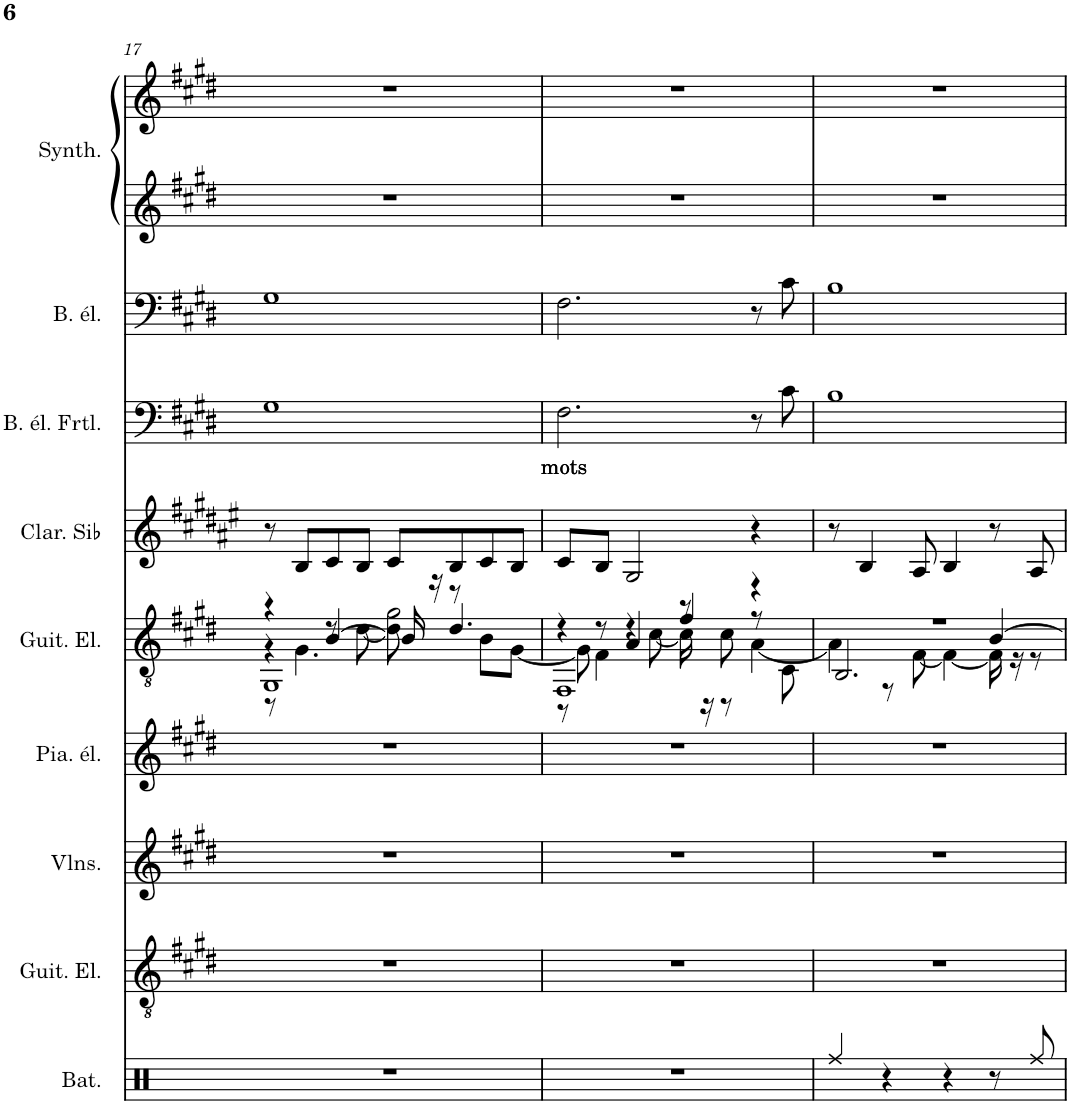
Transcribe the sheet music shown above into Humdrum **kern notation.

**kern	**kern	**kern	**kern	**kern	**kern	**kern	**text	**kern	**kern	**kern
*part9	*part8	*part7	*part6	*part5	*part4	*part3	*part3	*part2	*part1	*part1
*staff10	*staff9	*staff8	*staff7	*staff6	*staff5	*staff4	*staff4	*staff3	*staff2	*staff1
*I"Batterie	*I"Guitare électrique	*I"Violons	*I"Piano électrique	*I"Guitare électrique	*I"Clarinette en Sib	*I"Basse électrique fretless	*	*I"Basse électrique à 5 cordes	*I"Synthétiseur d'effets	*
*I'Bat.	*I'Guit. El.	*I'Vlns.	*I'Pia. él.	*I'Guit. El.	*I'Clar. Sib	*I'B. él. Frtl.	*	*I'B. él.	*I'Synth.	*
!!LO:PB:g=z
*clefX	*clefGv2	*clefG2	*clefG2	*clefGv2	*clefG2	*clefF4	*	*clefF4	*clefG2	*clefG2
*	*	*	*	*	*Trd1c2	*Trd7c12	*	*Trd7c12	*	*
*k[]	*k[f#c#g#d#]	*k[f#c#g#d#]	*k[f#c#g#d#]	*k[f#c#g#d#]	*k[f#c#g#d#a#e#]	*k[f#c#g#d#]	*	*k[f#c#g#d#]	*k[f#c#g#d#]	*k[f#c#g#d#]
*M4/4	*M4/4	*M4/4	*M4/4	*M4/4	*M4/4	*M4/4	*	*M4/4	*M4/4	*M4/4
=17	=17	=17	=17	=17	=17	=17	=17	=17	=17	=17
*	*	*	*	*^	*	*	*	*	*	*
*	*	*	*	*	*^	*	*	*	*	*	*
*	*	*	*	*	*	*^	*	*	*	*	*	*
1r	1r	1r	1r	4r	4r	1GG#	8r	8r	1G#	.	1G#	1r	1r
.	.	.	.	.	.	.	4.G#\	8B/L	.	.	.	.	.
.	.	.	.	[4B/	8r	.	.	8c#/	.	.	.	.	.
.	.	.	.	.	[8d#\	.	.	8B/J	.	.	.	.	.
.	.	.	.	16B/]	8d#\]	.	2g#\	8c#/L	.	.	.	.	.
.	.	.	.	16r	.	.	.	.	.	.	.	.	.
.	.	.	.	4.d#/	8r	.	.	8B/	.	.	.	.	.
.	.	.	.	.	8B\L	.	.	8c#/	.	.	.	.	.
.	.	.	.	.	[8G#\J	.	.	8B/J	.	.	.	.	.
=18	=18	=18	=18	=18	=18	=18	=18	=18	=18	=18	=18	=18	=18
!	!	!	!	!	!	!	!	!	!	!LO:LY:b	!	!	!
1r	1r	1r	1r	4r	8G#\]	1FF#	8r	8c#/L	2.F#\	mots	2.F#\	1r	1r
.	.	.	.	.	8r	.	4F#\	8B/J	.	.	.	.	.
.	.	.	.	4A/	4r	.	.	2G#/	.	.	.	.	.
.	.	.	.	.	.	.	[8c#\	.	.	.	.	.	.
.	.	.	.	4f#/	8r	.	16c#\]	.	.	.	.	.	.
.	.	.	.	.	.	.	16r	.	.	.	.	.	.
.	.	.	.	.	8c#\	.	8r	.	.	.	.	.	.
.	.	.	.	4r	8r	.	[4A\	4r	8r	.	8r	.	.
.	.	.	.	.	8C#\	.	.	.	8c#\	.	8c#\	.	.
*	*	*	*	*	*	*v	*v	*	*	*	*	*	*
=19	=19	=19	=19	=19	=19	=19	=19	=19	=19	=19	=19	=19
4Rff/	1r	1r	1r	1r	2.BB/	4A\]	8r	1B	.	1B	1r	1r
.	.	.	.	.	.	.	4B/	.	.	.	.	.
4r	.	.	.	.	.	8r	.	.	.	.	.	.
.	.	.	.	.	.	[8F#\	8A#/	.	.	.	.	.
4r	.	.	.	.	.	4F#\_	4B/	.	.	.	.	.
8r	.	.	.	.	[4B/	16F#\]	8r	.	.	.	.	.
.	.	.	.	.	.	16r	.	.	.	.	.	.
8Rff/	.	.	.	.	.	8r	8A#/	.	.	.	.	.
*	*	*	*	*v	*v	*v	*	*	*	*	*	*
=	=	=	=	=	=	=	=	=	=	=
*-	*-	*-	*-	*-	*-	*-	*-	*-	*-	*-
